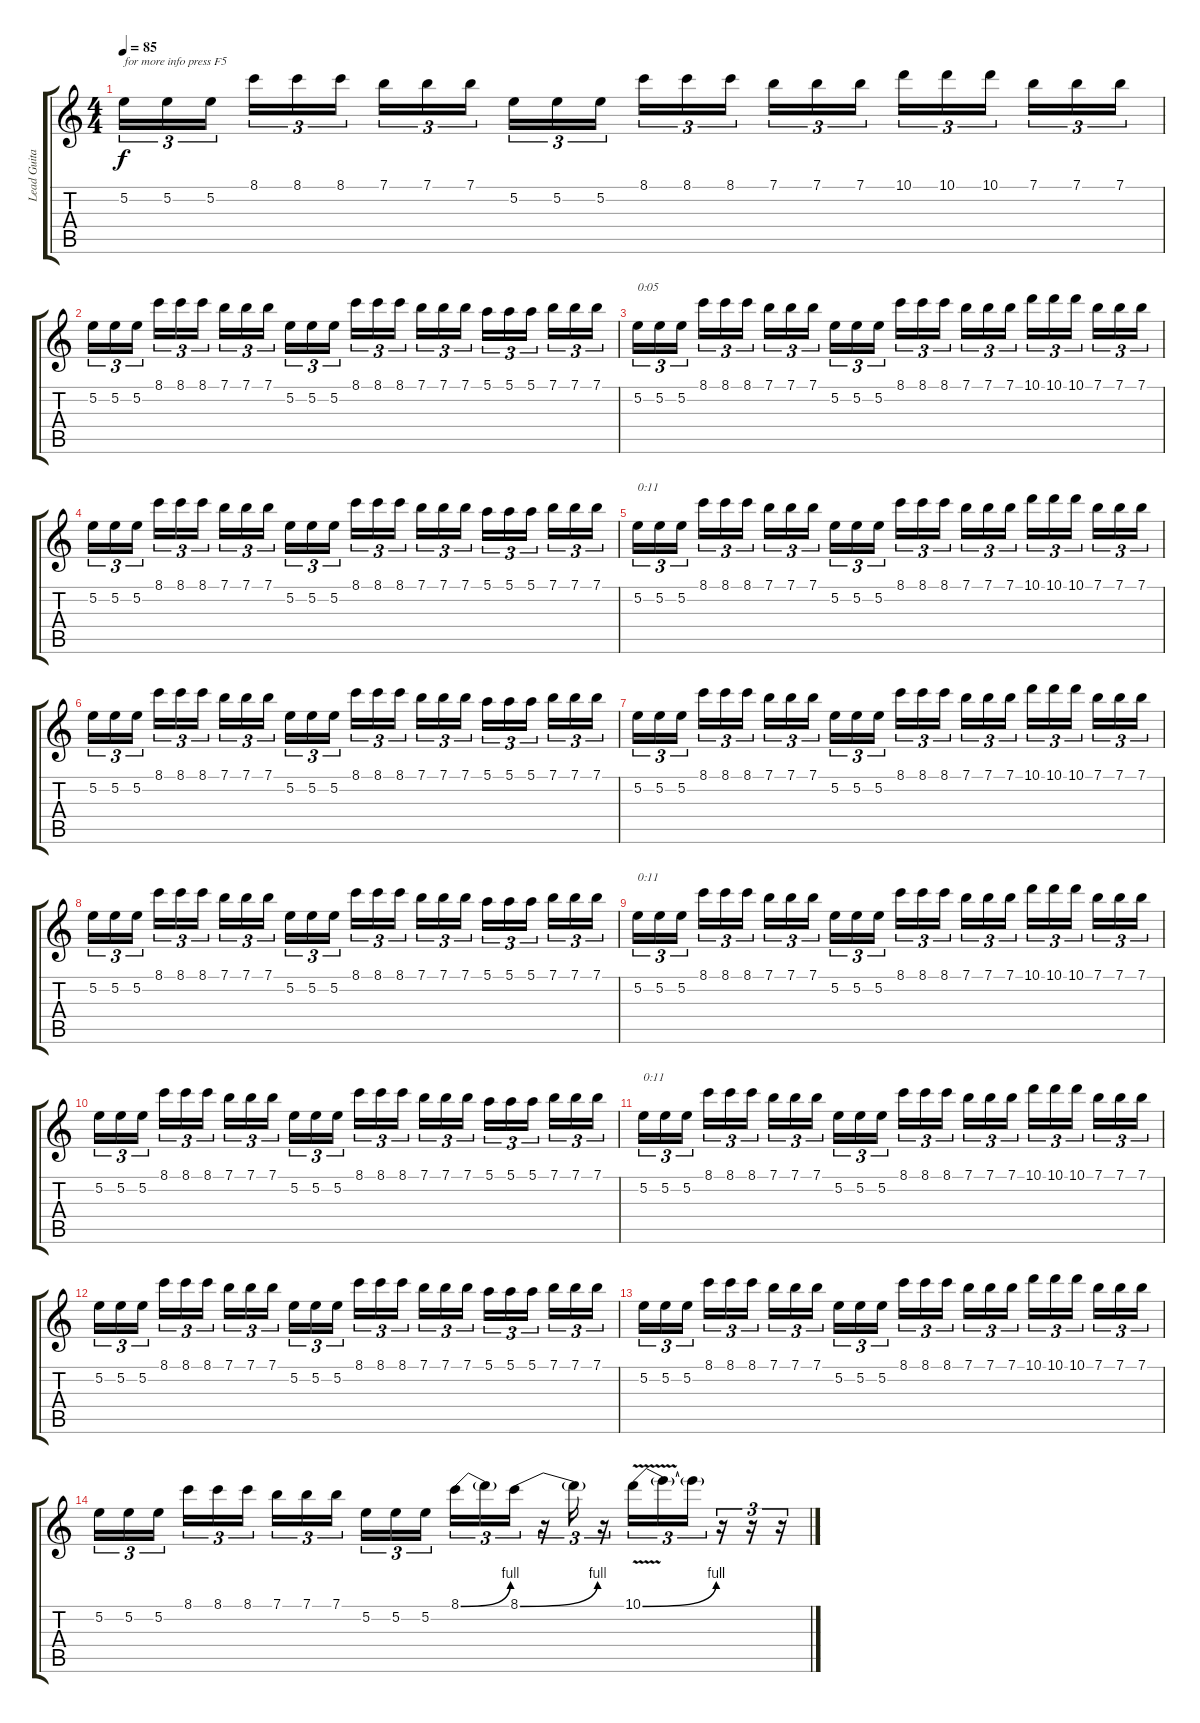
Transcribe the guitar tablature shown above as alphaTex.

\track ("Lead Guitar" "Lead Guita") {instrument distortionguitar}
\staff {score tabs}
\tuning (E4 B3 G3 D3 A2 E2) {hide}
\ts (4 4)
\tempo 85
\clef g2
\ks c
5.2.16{tu (3 2) txt "for more info press F5" dy f instrument distortionguitar} 5.2.16{tu (3 2)} 5.2.16{tu (3 2)} 8.1.16{tu (3 2)} 8.1.16{tu (3 2)} 8.1.16{tu (3 2)} 7.1.16{tu (3 2)} 7.1.16{tu (3 2)} 7.1.16{tu (3 2)} 5.2.16{tu (3 2)} 5.2.16{tu (3 2)} 5.2.16{tu (3 2)} 8.1.16{tu (3 2)} 8.1.16{tu (3 2)} 8.1.16{tu (3 2)} 7.1.16{tu (3 2)} 7.1.16{tu (3 2)} 7.1.16{tu (3 2)} 10.1.16{tu (3 2)} 10.1.16{tu (3 2)} 10.1.16{tu (3 2)} 7.1.16{tu (3 2)} 7.1.16{tu (3 2)} 7.1.16{tu (3 2)} |
5.2.16{tu (3 2)} 5.2.16{tu (3 2)} 5.2.16{tu (3 2)} 8.1.16{tu (3 2)} 8.1.16{tu (3 2)} 8.1.16{tu (3 2)} 7.1.16{tu (3 2)} 7.1.16{tu (3 2)} 7.1.16{tu (3 2)} 5.2.16{tu (3 2)} 5.2.16{tu (3 2)} 5.2.16{tu (3 2)} 8.1.16{tu (3 2)} 8.1.16{tu (3 2)} 8.1.16{tu (3 2)} 7.1.16{tu (3 2)} 7.1.16{tu (3 2)} 7.1.16{tu (3 2)} 5.1.16{tu (3 2)} 5.1.16{tu (3 2)} 5.1.16{tu (3 2)} 7.1.16{tu (3 2)} 7.1.16{tu (3 2)} 7.1.16{tu (3 2)} |
5.2.16{tu (3 2) txt "0:05"} 5.2.16{tu (3 2)} 5.2.16{tu (3 2)} 8.1.16{tu (3 2)} 8.1.16{tu (3 2)} 8.1.16{tu (3 2)} 7.1.16{tu (3 2)} 7.1.16{tu (3 2)} 7.1.16{tu (3 2)} 5.2.16{tu (3 2)} 5.2.16{tu (3 2)} 5.2.16{tu (3 2)} 8.1.16{tu (3 2)} 8.1.16{tu (3 2)} 8.1.16{tu (3 2)} 7.1.16{tu (3 2)} 7.1.16{tu (3 2)} 7.1.16{tu (3 2)} 10.1.16{tu (3 2)} 10.1.16{tu (3 2)} 10.1.16{tu (3 2)} 7.1.16{tu (3 2)} 7.1.16{tu (3 2)} 7.1.16{tu (3 2)} |
5.2.16{tu (3 2)} 5.2.16{tu (3 2)} 5.2.16{tu (3 2)} 8.1.16{tu (3 2)} 8.1.16{tu (3 2)} 8.1.16{tu (3 2)} 7.1.16{tu (3 2)} 7.1.16{tu (3 2)} 7.1.16{tu (3 2)} 5.2.16{tu (3 2)} 5.2.16{tu (3 2)} 5.2.16{tu (3 2)} 8.1.16{tu (3 2)} 8.1.16{tu (3 2)} 8.1.16{tu (3 2)} 7.1.16{tu (3 2)} 7.1.16{tu (3 2)} 7.1.16{tu (3 2)} 5.1.16{tu (3 2)} 5.1.16{tu (3 2)} 5.1.16{tu (3 2)} 7.1.16{tu (3 2)} 7.1.16{tu (3 2)} 7.1.16{tu (3 2)} |
5.2.16{tu (3 2) txt "0:11"} 5.2.16{tu (3 2)} 5.2.16{tu (3 2)} 8.1.16{tu (3 2)} 8.1.16{tu (3 2)} 8.1.16{tu (3 2)} 7.1.16{tu (3 2)} 7.1.16{tu (3 2)} 7.1.16{tu (3 2)} 5.2.16{tu (3 2)} 5.2.16{tu (3 2)} 5.2.16{tu (3 2)} 8.1.16{tu (3 2)} 8.1.16{tu (3 2)} 8.1.16{tu (3 2)} 7.1.16{tu (3 2)} 7.1.16{tu (3 2)} 7.1.16{tu (3 2)} 10.1.16{tu (3 2)} 10.1.16{tu (3 2)} 10.1.16{tu (3 2)} 7.1.16{tu (3 2)} 7.1.16{tu (3 2)} 7.1.16{tu (3 2)} |
5.2.16{tu (3 2)} 5.2.16{tu (3 2)} 5.2.16{tu (3 2)} 8.1.16{tu (3 2)} 8.1.16{tu (3 2)} 8.1.16{tu (3 2)} 7.1.16{tu (3 2)} 7.1.16{tu (3 2)} 7.1.16{tu (3 2)} 5.2.16{tu (3 2)} 5.2.16{tu (3 2)} 5.2.16{tu (3 2)} 8.1.16{tu (3 2)} 8.1.16{tu (3 2)} 8.1.16{tu (3 2)} 7.1.16{tu (3 2)} 7.1.16{tu (3 2)} 7.1.16{tu (3 2)} 5.1.16{tu (3 2)} 5.1.16{tu (3 2)} 5.1.16{tu (3 2)} 7.1.16{tu (3 2)} 7.1.16{tu (3 2)} 7.1.16{tu (3 2)} |
5.2.16{tu (3 2)} 5.2.16{tu (3 2)} 5.2.16{tu (3 2)} 8.1.16{tu (3 2)} 8.1.16{tu (3 2)} 8.1.16{tu (3 2)} 7.1.16{tu (3 2)} 7.1.16{tu (3 2)} 7.1.16{tu (3 2)} 5.2.16{tu (3 2)} 5.2.16{tu (3 2)} 5.2.16{tu (3 2)} 8.1.16{tu (3 2)} 8.1.16{tu (3 2)} 8.1.16{tu (3 2)} 7.1.16{tu (3 2)} 7.1.16{tu (3 2)} 7.1.16{tu (3 2)} 10.1.16{tu (3 2)} 10.1.16{tu (3 2)} 10.1.16{tu (3 2)} 7.1.16{tu (3 2)} 7.1.16{tu (3 2)} 7.1.16{tu (3 2)} |
5.2.16{tu (3 2)} 5.2.16{tu (3 2)} 5.2.16{tu (3 2)} 8.1.16{tu (3 2)} 8.1.16{tu (3 2)} 8.1.16{tu (3 2)} 7.1.16{tu (3 2)} 7.1.16{tu (3 2)} 7.1.16{tu (3 2)} 5.2.16{tu (3 2)} 5.2.16{tu (3 2)} 5.2.16{tu (3 2)} 8.1.16{tu (3 2)} 8.1.16{tu (3 2)} 8.1.16{tu (3 2)} 7.1.16{tu (3 2)} 7.1.16{tu (3 2)} 7.1.16{tu (3 2)} 5.1.16{tu (3 2)} 5.1.16{tu (3 2)} 5.1.16{tu (3 2)} 7.1.16{tu (3 2)} 7.1.16{tu (3 2)} 7.1.16{tu (3 2)} |
5.2.16{tu (3 2) txt "0:11"} 5.2.16{tu (3 2)} 5.2.16{tu (3 2)} 8.1.16{tu (3 2)} 8.1.16{tu (3 2)} 8.1.16{tu (3 2)} 7.1.16{tu (3 2)} 7.1.16{tu (3 2)} 7.1.16{tu (3 2)} 5.2.16{tu (3 2)} 5.2.16{tu (3 2)} 5.2.16{tu (3 2)} 8.1.16{tu (3 2)} 8.1.16{tu (3 2)} 8.1.16{tu (3 2)} 7.1.16{tu (3 2)} 7.1.16{tu (3 2)} 7.1.16{tu (3 2)} 10.1.16{tu (3 2)} 10.1.16{tu (3 2)} 10.1.16{tu (3 2)} 7.1.16{tu (3 2)} 7.1.16{tu (3 2)} 7.1.16{tu (3 2)} |
5.2.16{tu (3 2)} 5.2.16{tu (3 2)} 5.2.16{tu (3 2)} 8.1.16{tu (3 2)} 8.1.16{tu (3 2)} 8.1.16{tu (3 2)} 7.1.16{tu (3 2)} 7.1.16{tu (3 2)} 7.1.16{tu (3 2)} 5.2.16{tu (3 2)} 5.2.16{tu (3 2)} 5.2.16{tu (3 2)} 8.1.16{tu (3 2)} 8.1.16{tu (3 2)} 8.1.16{tu (3 2)} 7.1.16{tu (3 2)} 7.1.16{tu (3 2)} 7.1.16{tu (3 2)} 5.1.16{tu (3 2)} 5.1.16{tu (3 2)} 5.1.16{tu (3 2)} 7.1.16{tu (3 2)} 7.1.16{tu (3 2)} 7.1.16{tu (3 2)} |
5.2.16{tu (3 2) txt "0:11"} 5.2.16{tu (3 2)} 5.2.16{tu (3 2)} 8.1.16{tu (3 2)} 8.1.16{tu (3 2)} 8.1.16{tu (3 2)} 7.1.16{tu (3 2)} 7.1.16{tu (3 2)} 7.1.16{tu (3 2)} 5.2.16{tu (3 2)} 5.2.16{tu (3 2)} 5.2.16{tu (3 2)} 8.1.16{tu (3 2)} 8.1.16{tu (3 2)} 8.1.16{tu (3 2)} 7.1.16{tu (3 2)} 7.1.16{tu (3 2)} 7.1.16{tu (3 2)} 10.1.16{tu (3 2)} 10.1.16{tu (3 2)} 10.1.16{tu (3 2)} 7.1.16{tu (3 2)} 7.1.16{tu (3 2)} 7.1.16{tu (3 2)} |
5.2.16{tu (3 2)} 5.2.16{tu (3 2)} 5.2.16{tu (3 2)} 8.1.16{tu (3 2)} 8.1.16{tu (3 2)} 8.1.16{tu (3 2)} 7.1.16{tu (3 2)} 7.1.16{tu (3 2)} 7.1.16{tu (3 2)} 5.2.16{tu (3 2)} 5.2.16{tu (3 2)} 5.2.16{tu (3 2)} 8.1.16{tu (3 2)} 8.1.16{tu (3 2)} 8.1.16{tu (3 2)} 7.1.16{tu (3 2)} 7.1.16{tu (3 2)} 7.1.16{tu (3 2)} 5.1.16{tu (3 2)} 5.1.16{tu (3 2)} 5.1.16{tu (3 2)} 7.1.16{tu (3 2)} 7.1.16{tu (3 2)} 7.1.16{tu (3 2)} |
5.2.16{tu (3 2)} 5.2.16{tu (3 2)} 5.2.16{tu (3 2)} 8.1.16{tu (3 2)} 8.1.16{tu (3 2)} 8.1.16{tu (3 2)} 7.1.16{tu (3 2)} 7.1.16{tu (3 2)} 7.1.16{tu (3 2)} 5.2.16{tu (3 2)} 5.2.16{tu (3 2)} 5.2.16{tu (3 2)} 8.1.16{tu (3 2)} 8.1.16{tu (3 2)} 8.1.16{tu (3 2)} 7.1.16{tu (3 2)} 7.1.16{tu (3 2)} 7.1.16{tu (3 2)} 10.1.16{tu (3 2)} 10.1.16{tu (3 2)} 10.1.16{tu (3 2)} 7.1.16{tu (3 2)} 7.1.16{tu (3 2)} 7.1.16{tu (3 2)} |
5.2.16{tu (3 2)} 5.2.16{tu (3 2)} 5.2.16{tu (3 2)} 8.1.16{tu (3 2)} 8.1.16{tu (3 2)} 8.1.16{tu (3 2)} 7.1.16{tu (3 2)} 7.1.16{tu (3 2)} 7.1.16{tu (3 2)} 5.2.16{tu (3 2)} 5.2.16{tu (3 2)} 5.2.16{tu (3 2)} 8.1{be (bend 0 0 60 4)}.16{tu (3 2)} 8.1{t}.16{tu (3 2)} 8.1{be (bend 0 0 60 4)}.16{tu (3 2)} r.16{tu (3 2)} 8.1{t}.16{tu (3 2)} r.16{tu (3 2)} 10.1{be (bend 0 0 60 4) v}.16{tu (3 2)} 10.1{t}.16{tu (3 2)} 10.1{t}.16{tu (3 2)} r.16{tu (3 2)} r.16{tu (3 2)} r.16{tu (3 2)}
